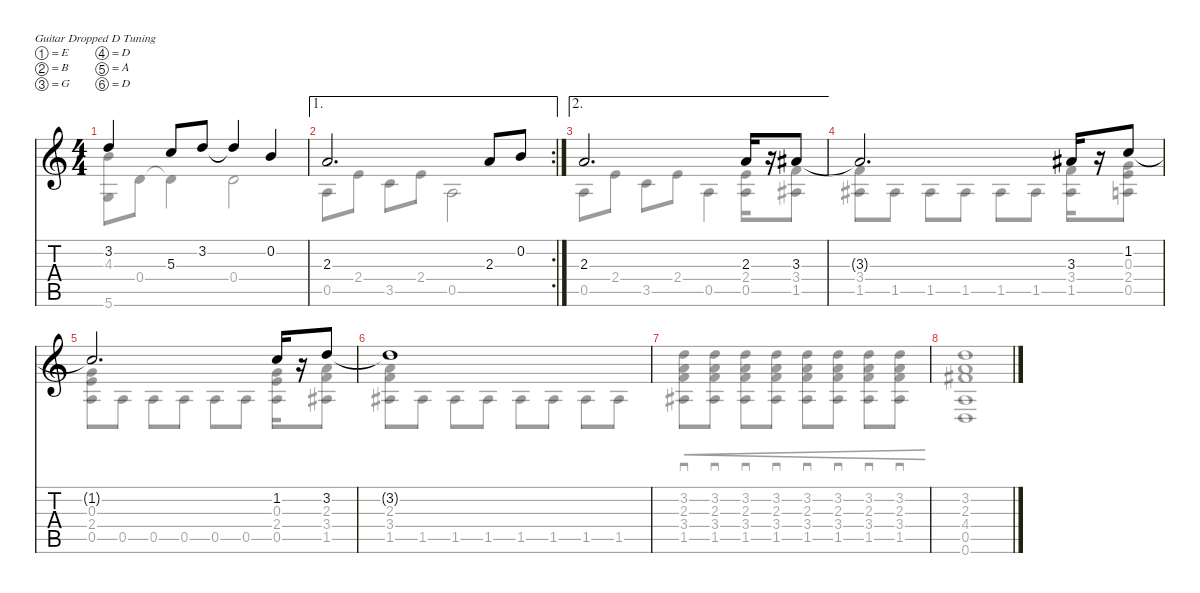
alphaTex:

\defaultSystemsLayout 4
\hideDynamics
\bracketExtendMode nobrackets
\singleTrackTrackNamePolicy hidden
\multiTrackTrackNamePolicy hidden
\firstSystemTrackNameMode fullname
\firstSystemTrackNameOrientation horizontal
\otherSystemsTrackNameOrientation horizontal
\track ("Nylon Guitar" "Nylon Guit") {instrument acousticguitarnylon}
\staff {score tabs}
\tuning (E4 B3 G3 D3 A2 D2)
\voice
\ts (4 4)
\tempo (110 hide)
\clef g2
\ks aminor
3.2.4{dy mf} 5.3.8 3.2.8 3.2{t}.4 0.2.4 |
\ae 1
\rc 2
2.3.2{d} 2.3.8 0.2.8 |
\ae 2
2.3.2{d} 2.3.16 r.16 3.3.8 |
3.3{t}.2{d dy p} 3.3.16 r.16 1.2.8 |
1.2{t}.2{d} 1.2.16 r.16 3.2.8 |
3.2{t}.1 |
|
\voice
\clef g2
\ottava regular
\simile none
\ks aminor
(4.3 5.6).8{dy mf} 0.4.8 0.4{t}.4 0.4.2 |
0.5.8 2.4.8 3.5.8 2.4.8 0.5.2 |
0.5.8 2.4.8 3.5.8 2.4.8 0.5.4 (0.5 2.4).16 r.16 (1.5 3.4).8 |
(1.5 3.4).8 1.5.8 1.5.8 1.5.8 1.5.8 1.5.8 (1.5 3.4).16 r.16 (0.5 2.4 0.3).8 |
(0.3 2.4 0.5).8 0.5.8 0.5.8 0.5.8 0.5.8 0.5.8 (0.5 2.4 0.3).16 r.16 (1.5 3.4 2.3).8 |
(2.3 3.4 1.5).8 1.5.8 1.5.8 1.5.8 1.5.8 1.5.8 1.5.8 1.5.8 |
(1.5 3.4 2.3 3.2).8{sd cre} (1.5 3.4 2.3 3.2).8{sd cre} (1.5 3.4 2.3 3.2).8{sd cre} (1.5 3.4 2.3 3.2).8{sd cre} (1.5 3.4 2.3 3.2).8{sd cre} (1.5 3.4 2.3 3.2).8{sd cre} (1.5 3.4 2.3 3.2).8{sd cre} (1.5 3.4 2.3 3.2).8{sd cre} |
(3.2 2.3 4.4 0.5 0.6).1{dy f}
